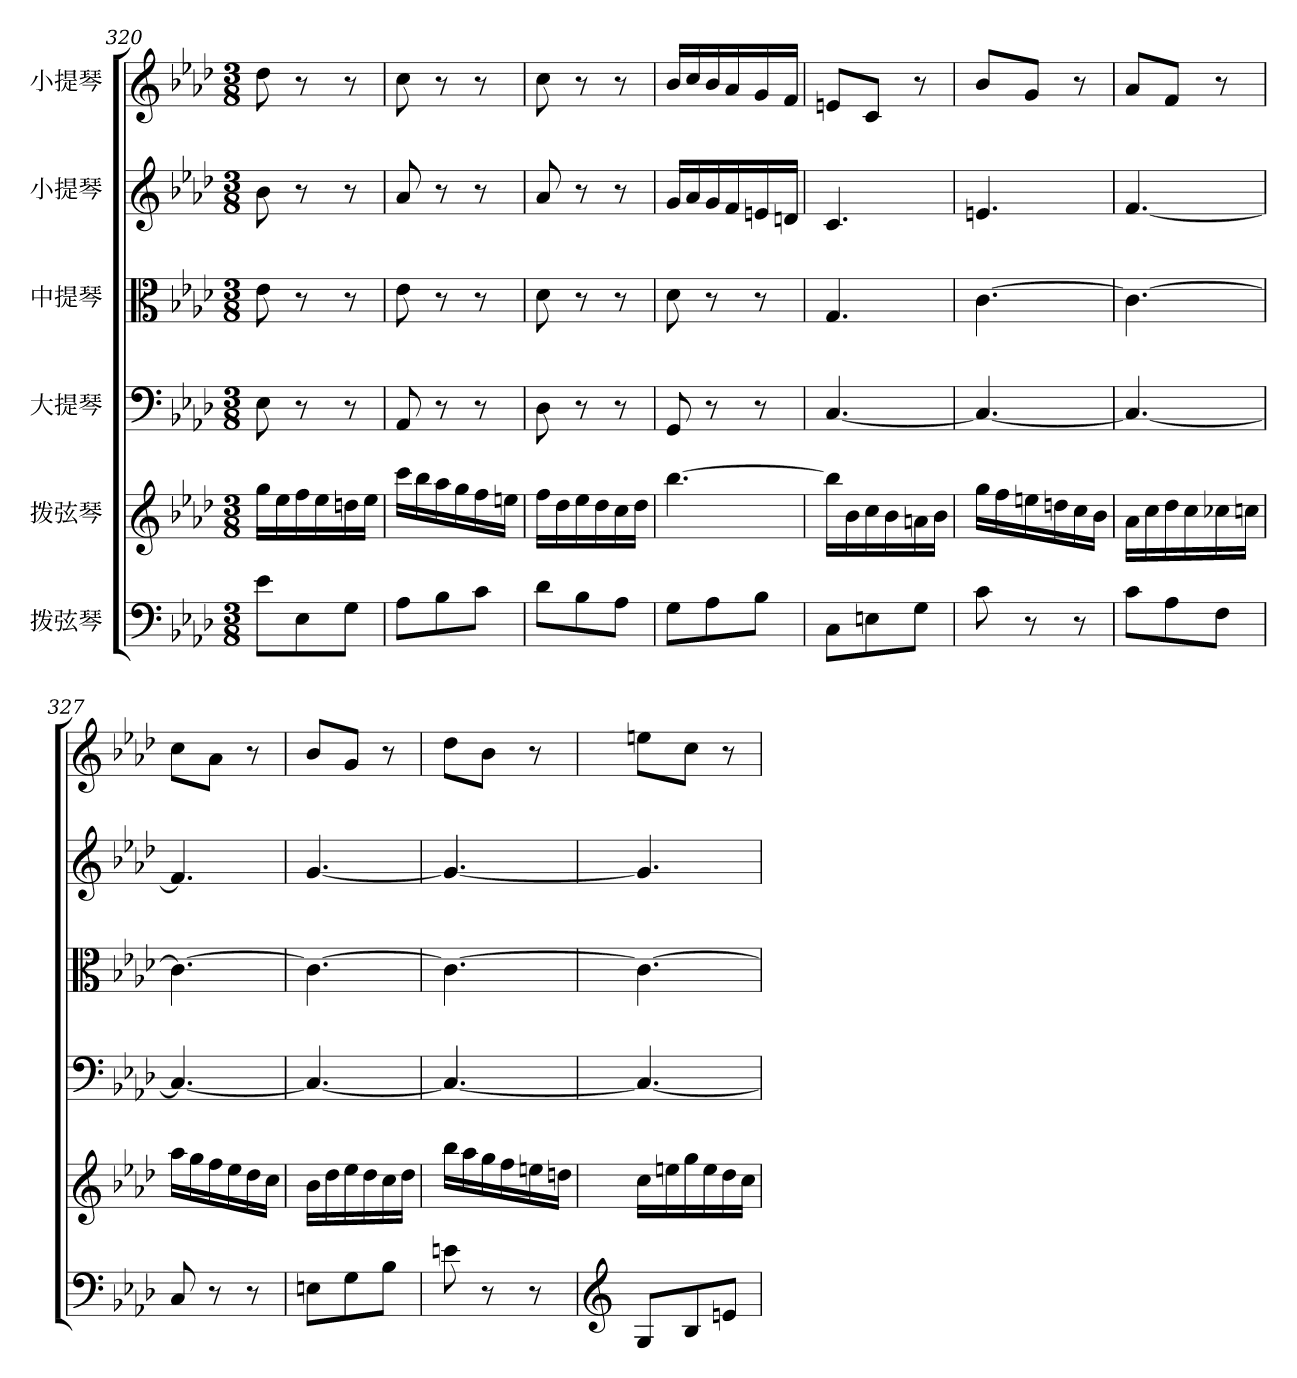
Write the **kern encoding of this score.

**kern	**kern	**kern	**kern	**kern	**kern
*part6	*part5	*part4	*part3	*part2	*part1
*staff6	*staff5	*staff4	*staff3	*staff2	*staff1
*I"拨弦琴	*I"拨弦琴	*I"大提琴	*I"中提琴	*I"小提琴	*I"小提琴
*clefF4	*clefG2	*clefF4	*clefC3	*clefG2	*clefG2
*k[b-e-a-d-]	*k[b-e-a-d-]	*k[b-e-a-d-]	*k[b-e-a-d-]	*k[b-e-a-d-]	*k[b-e-a-d-]
*M3/8	*M3/8	*M3/8	*M3/8	*M3/8	*M3/8
=320	=320	=320	=320	=320	=320
8e-\L	16gg\LL	8E-\	8e-\	8b-\	8dd-\
.	16ee-\	.	.	.	.
8E-\	16ff\	8r	8r	8r	8r
.	16ee-\	.	.	.	.
8G\J	16ddn\	8r	8r	8r	8r
.	16ee-\JJ	.	.	.	.
=321	=321	=321	=321	=321	=321
8A-\L	16ccc\LL	8AA-/	8e-\	8a-/	8cc\
.	16bb-\	.	.	.	.
8B-\	16aa-\	8r	8r	8r	8r
.	16gg\	.	.	.	.
8c\J	16ff\	8r	8r	8r	8r
.	16een\JJ	.	.	.	.
!!LO:PB:g=z
=322	=322	=322	=322	=322	=322
8d-\L	16ff\LL	8D-\	8d-\	8a-/	8cc\
.	16dd-\	.	.	.	.
8B-\	16ee-\	8r	8r	8r	8r
.	16dd-\	.	.	.	.
8A-\J	16cc\	8r	8r	8r	8r
.	16dd-\JJ	.	.	.	.
=323	=323	=323	=323	=323	=323
8G\L	[4.bb-\	8GG/	8d-\	16g/LL	16b-/LL
.	.	.	.	16a-/	16cc/
8A-\	.	8r	8r	16g/	16b-/
.	.	.	.	16f/	16a-/
8B-\J	.	8r	8r	16en/	16g/
.	.	.	.	16dn/JJ	16f/JJ
=324	=324	=324	=324	=324	=324
8C\L	16bb-\LL]	[4.C/	4.G/	4.c/	8en/L
.	16b-\	.	.	.	.
8En\	16cc\	.	.	.	8c/J
.	16b-\	.	.	.	.
8G\J	16an\	.	.	.	8r
.	16b-\JJ	.	.	.	.
=325	=325	=325	=325	=325	=325
8c\	16gg\LL	4.C/_	[4.c\	4.en/	8b-/L
.	16ff\	.	.	.	.
8r	16een\	.	.	.	8g/J
.	16ddn\	.	.	.	.
8r	16cc\	.	.	.	8r
.	16b-\JJ	.	.	.	.
=326	=326	=326	=326	=326	=326
8c\L	16a-\LL	4.C/_	4.c\_	[4.f/	8a-/L
.	16cc\	.	.	.	.
8A-\	16dd-\	.	.	.	8f/J
.	16cc\	.	.	.	.
8F\J	16cc-X\	.	.	.	8r
.	16ccn\JJ	.	.	.	.
!!LO:LB:g=z
=327	=327	=327	=327	=327	=327
8C/	16aa-\LL	4.C/_	4.c\_	4.f/]	8cc\L
.	16gg\	.	.	.	.
8r	16ff\	.	.	.	8a-\J
.	16ee-\	.	.	.	.
8r	16dd-\	.	.	.	8r
.	16cc\JJ	.	.	.	.
=328	=328	=328	=328	=328	=328
8En\L	16b-\LL	4.C/_	4.c\_	[4.g/	8b-/L
.	16dd-\	.	.	.	.
8G\	16ee-\	.	.	.	8g/J
.	16dd-\	.	.	.	.
8B-\J	16cc\	.	.	.	8r
.	16dd-\JJ	.	.	.	.
=329	=329	=329	=329	=329	=329
8en\	16bb-\LL	4.C/_	4.c\_	4.g/_	8dd-\L
.	16aa-\	.	.	.	.
8r	16gg\	.	.	.	8b-\J
.	16ff\	.	.	.	.
8r	16een\	.	.	.	8r
.	16ddn\JJ	.	.	.	.
=330	=330	=330	=330	=330	=330
*clefG2	*	*	*	*	*
8G/L	16cc\LL	4.C/_	4.c\_	4.g/]	8een\L
.	16een\	.	.	.	.
8B-/	16gg\	.	.	.	8cc\J
.	16ee\	.	.	.	.
8en/J	16dd-\	.	.	.	8r
.	16cc\JJ	.	.	.	.
=	=	=	=	=	=
*-	*-	*-	*-	*-	*-
